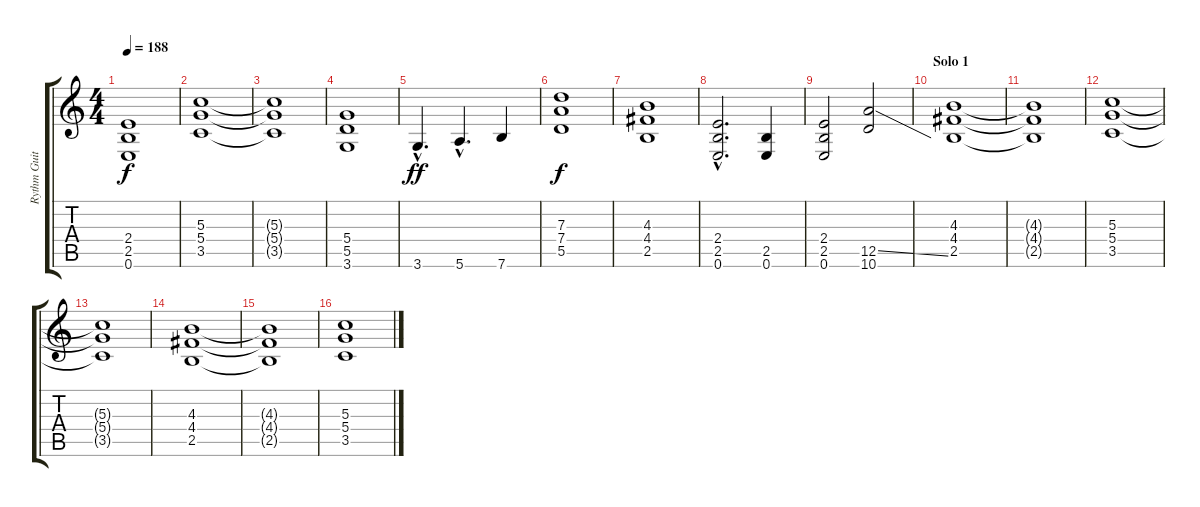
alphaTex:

\track ("Rythm Guitar 2" "Rythm Guit") {instrument distortionguitar}
\staff {score tabs}
\tuning (E4 B3 G3 D3 A2 E2) {hide}
\ts (4 4)
\tempo 188
\clef g2
\ks c
(2.4{t} 2.5{t} 0.6{t}).1{dy f} |
(5.3 5.4 3.5).1 |
(5.3{t} 5.4{t} 3.5{t}).1 |
(5.4 5.5 3.6).1 |
3.6{hac}.4{d dy ff} 5.6{hac}.4{d} 7.6.4 |
(7.3 7.4 5.5).1{dy f} |
(4.3 4.4 2.5).1 |
(2.4{hac} 2.5{hac} 0.6{hac}).2{d} (2.5 0.6).4 |
(2.4 2.5 0.6).2 (12.5{ss} 10.6).2 |
\section ("" "Solo 1")
(4.3 4.4 2.5).1 |
(4.3{t} 4.4{t} 2.5{t}).1 |
(5.3 5.4 3.5).1 |
(5.3{t} 5.4{t} 3.5{t}).1 |
(4.3 4.4 2.5).1 |
(4.3{t} 4.4{t} 2.5{t}).1 |
(5.3 5.4 3.5).1
